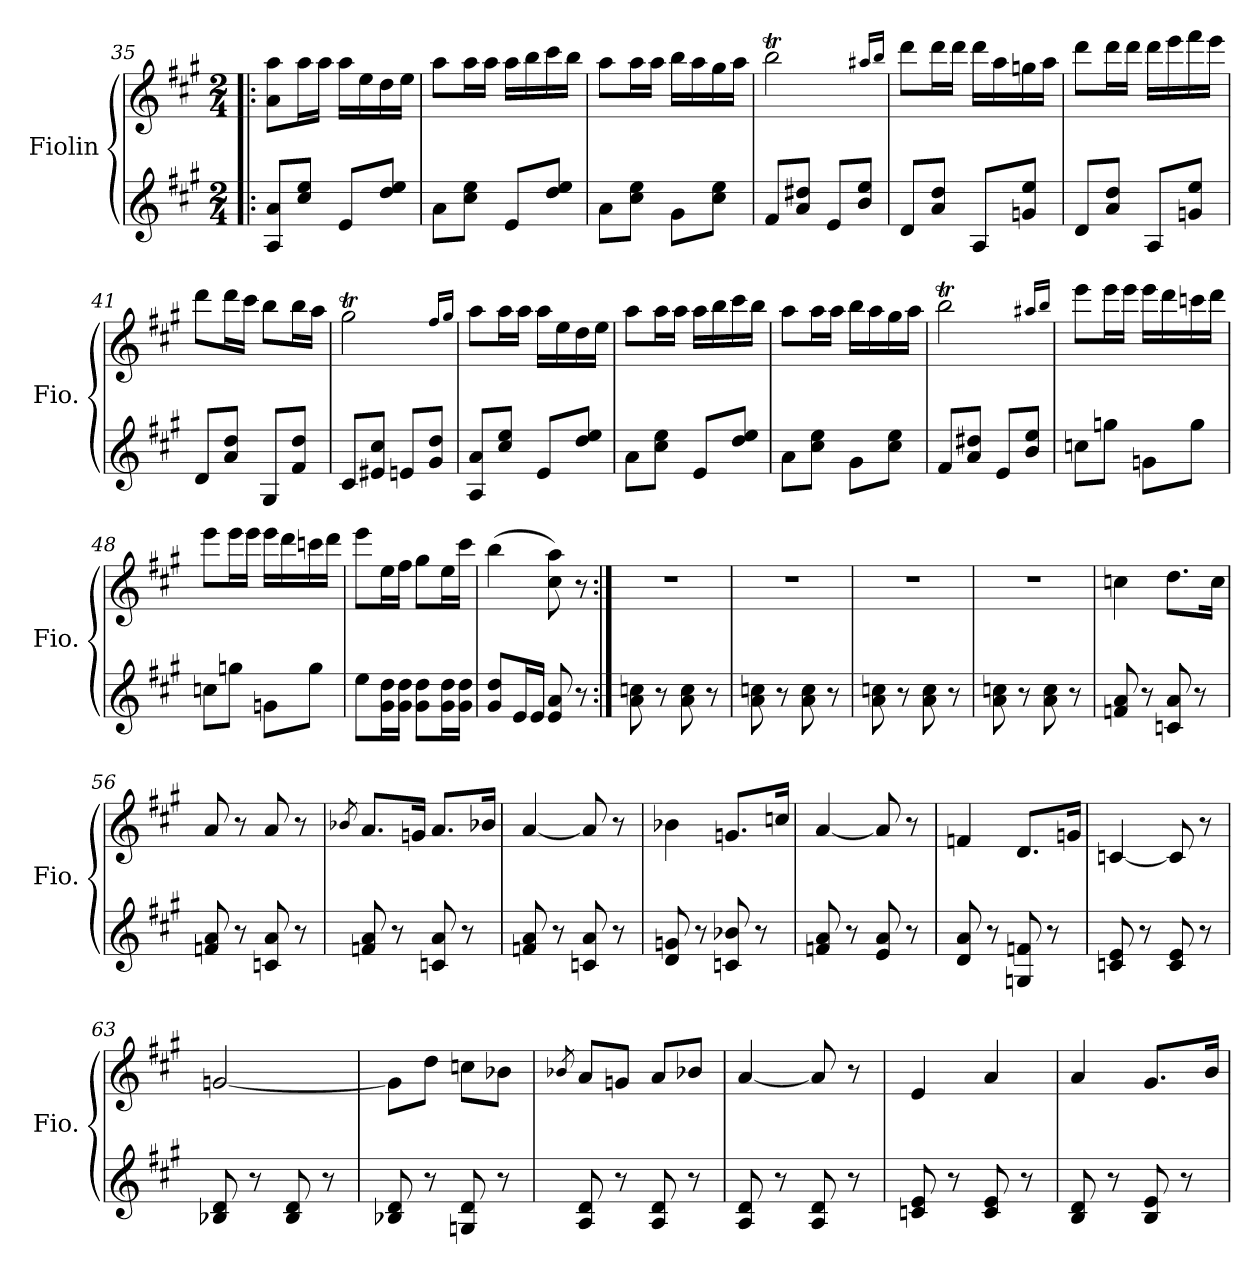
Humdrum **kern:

**kern	**kern
*part2	*part1
*staff2	*staff1
*I"Fiolin	*I"Fiolin
*I'Fio.	*I'Fio.
!!LO:LB:g=z
*clefG2	*clefG2
*k[f#c#g#]	*k[f#c#g#]
*M2/4	*M2/4
=35!|:	=35!|:
8A/ 8a/L	8a\ 8aa\L
8cc#/ 8ee/J	16aa\L
.	16aa\JJ
8e/L	16aa\LL
.	16ee\
8dd/ 8ee/J	16dd\
.	16ee\JJ
=36	=36
8a\L	8aa\L
8cc#\ 8ee\J	16aa\L
.	16aa\JJ
8e/L	16aa\LL
.	16bb\
8dd/ 8ee/J	16ccc#\
.	16bb\JJ
=37	=37
8a\L	8aa\L
8cc#\ 8ee\J	16aa\L
.	16aa\JJ
8g#\L	16bb\LL
.	16aa\
8cc#\ 8ee\J	16gg#\
.	16aa\JJ
=38	=38
8f#/L	2bbT\
8a/ 8dd#X/J	.
8e/L	.
8b/ 8ee/J	.
.	16qaa#X/LL
.	16qbb/JJ
!!LO:LB:g=z
=39	=39
8d/L	8ddd\L
8a/ 8dd/J	16ddd\L
.	16ddd\JJ
8A/L	16ddd\LL
.	16aa\
8gn/ 8ee/J	16ggn\
.	16aa\JJ
=40	=40
8d/L	8ddd\L
8a/ 8dd/J	16ddd\L
.	16ddd\JJ
8A/L	16ddd\LL
.	16eee\
8gn/ 8ee/J	16fff#\
.	16eee\JJ
=41	=41
8d/L	8ddd\L
8a/ 8dd/J	16ddd\L
.	16ccc#\JJ
8G#/L	8bb\L
8f#/ 8dd/J	16bb\L
.	16aa\JJ
=42	=42
8c#/L	2gg#t\
8e#X/ 8cc#/J	.
8en/L	.
8g#/ 8dd/J	.
.	16qff#/LL
.	16qgg#/JJ
!!LO:LB:g=z
=43	=43
8A/ 8a/L	8aa\L
8cc#/ 8ee/J	16aa\L
.	16aa\JJ
8e/L	16aa\LL
.	16ee\
8dd/ 8ee/J	16dd\
.	16ee\JJ
=44	=44
8a\L	8aa\L
8cc#\ 8ee\J	16aa\L
.	16aa\JJ
8e/L	16aa\LL
.	16bb\
8dd/ 8ee/J	16ccc#\
.	16bb\JJ
=45	=45
8a\L	8aa\L
8cc#\ 8ee\J	16aa\L
.	16aa\JJ
8g#\L	16bb\LL
.	16aa\
8cc#\ 8ee\J	16gg#\
.	16aa\JJ
=46	=46
8f#/L	2bbT\
8a/ 8dd#X/J	.
8e/L	.
8b/ 8ee/J	.
.	16qaa#X/LL
.	16qbb/JJ
!!LO:LB:g=z
=47	=47
8ccn\L	8eee\L
8ggn\J	16eee\L
.	16eee\JJ
8gn\L	16eee\LL
.	16ddd\
8gg\J	16cccn\
.	16ddd\JJ
=48	=48
8ccn\L	8eee\L
8ggn\J	16eee\L
.	16eee\JJ
8gn\L	16eee\LL
.	16ddd\
8gg\J	16cccn\
.	16ddd\JJ
=49	=49
8ee\L	8eee\L
16g#\ 16dd\L	16ee\L
16g#\ 16dd\JJ	16ff#\JJ
8g#\ 8dd\L	8gg#\L
16g#\ 16dd\L	16ee\L
16g#\ 16dd\JJ	16ccc#\JJ
=50	=50
8g#/ 8dd/L	(4bb\
16e/L	.
16e/JJ	.
8e/ 8a/	8cc#\ 8aa\)
8r	8r
=51:|!	=51:|!
8a\ 8ccn\	2r
8r	.
8a\ 8cc\	.
8r	.
!!LO:PB:g=z
=52	=52
8a\ 8ccn\	2r
8r	.
8a\ 8cc\	.
8r	.
=53	=53
8a\ 8ccn\	2r
8r	.
8a\ 8cc\	.
8r	.
=54	=54
8a\ 8ccn\	2r
8r	.
8a\ 8cc\	.
8r	.
=55	=55
8fn/ 8a/	4ccn\
8r	.
8cn/ 8a/	8.dd\L
8r	.
.	16cc\Jk
=56	=56
8fn/ 8a/	8a/
8r	8r
8cn/ 8a/	8a/
8r	8r
=57	=57
.	8qb-X/
8fn/ 8a/	8.a/L
8r	.
.	16gn/Jk
8cn/ 8a/	8.a/L
8r	.
.	16b-/Jk
=58	=58
8fn/ 8a/	[4a/
8r	.
8cn/ 8a/	8a/]
8r	8r
!!LO:LB:g=z
=59	=59
8d/ 8gn/	4b-X\
8r	.
8cn/ 8b-X/	8.gn/L
8r	.
.	16ccn/Jk
=60	=60
8fn/ 8a/	[4a/
8r	.
8e/ 8a/	8a/]
8r	8r
=61	=61
8d/ 8a/	4fn/
8r	.
8Gn/ 8fn/	8.d/L
8r	.
.	16gn/Jk
=62	=62
8cn/ 8e/	[4cn/
8r	.
8c/ 8e/	8c/]
8r	8r
=63	=63
8B-X/ 8d/	[2gn/
8r	.
8B-/ 8d/	.
8r	.
=64	=64
8B-X/ 8d/	8g\L]
8r	8dd\J
8Gn/ 8d/	8ccn\L
8r	8b-X\J
!!LO:LB:g=z
=65	=65
.	8qb-X/
8A/ 8d/	8a/L
8r	8gn/J
8A/ 8d/	8a/L
8r	8b-/J
=66	=66
8A/ 8d/	[4a/
8r	.
8A/ 8d/	8a/]
8r	8r
=67	=67
8cn/ 8e/	4e/
8r	.
8c/ 8e/	4a/
8r	.
=68	=68
8B/ 8d/	4a/
8r	.
8B/ 8e/	8.g#/L
8r	.
.	16b/Jk
=	=
*-	*-
